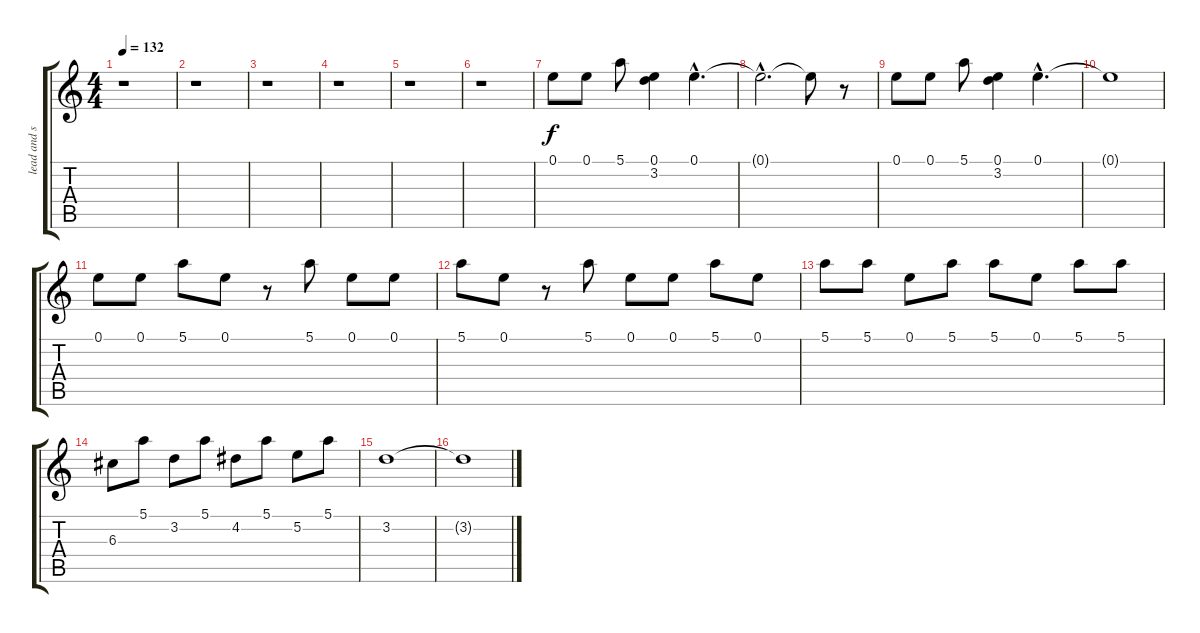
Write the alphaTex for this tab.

\track ("lead and solo" "lead and s") {instrument distortionguitar}
\staff {score tabs}
\tuning (E4 B3 G3 D3 A2 E2) {hide}
\ts (4 4)
\tempo 132
\clef g2
\ks c
r.1{dy f} |
r.1 |
r.1 |
r.1 |
r.1 |
r.1 |
0.1.8 0.1.8 5.1.8 (0.1 3.2).4 0.1{hac}.4{d} |
0.1{hac t}.2{d} 0.1{t}.8 r.8 |
0.1.8 0.1.8 5.1.8 (0.1 3.2).4 0.1{hac}.4{d} |
0.1{t}.1 |
0.1.8 0.1.8 5.1.8 0.1.8 r.8 5.1.8 0.1.8 0.1.8 |
5.1.8 0.1.8 r.8 5.1.8 0.1.8 0.1.8 5.1.8 0.1.8 |
5.1.8 5.1.8 0.1.8 5.1.8 5.1.8 0.1.8 5.1.8 5.1.8 |
6.3.8 5.1.8 3.2.8 5.1.8 4.2.8 5.1.8 5.2.8 5.1.8 |
3.2.1 |
3.2{t}.1
